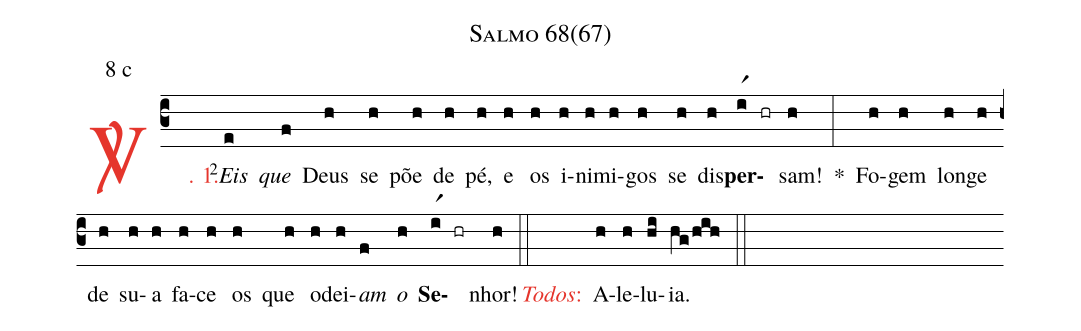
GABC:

name: Salmo 68(67);
mode: 8;
mode-differentia: c;
%%
(c3)

<c><sp>V/</sp>. 1.</c>() <v>\VSup{2}</v><i>Eis</i>(e) <i>que</i>(f) Deus(h) se(h) põe(h) de(h) pé,(h) e(h) os(h) i(h)ni(h)mi(h)gos(h) se(h) dis(h)<b>per</b>(ir1)(hr)sam!(h) *(:) Fo(h)gem(h) lon(h)ge(h) de(h) su(h)a(h) fa(h)ce(h) os(h) que(h) o(h)dei(h)<i>am</i>(f) <i>o</i>(h) <b>Se</b>(ir1)(hr)nhor!(h) (::)

<nlba><c><i>Todos</i>:</c>() A</nlba>(h)le(h)lu(hi)ia.(hg/hih) (::)
